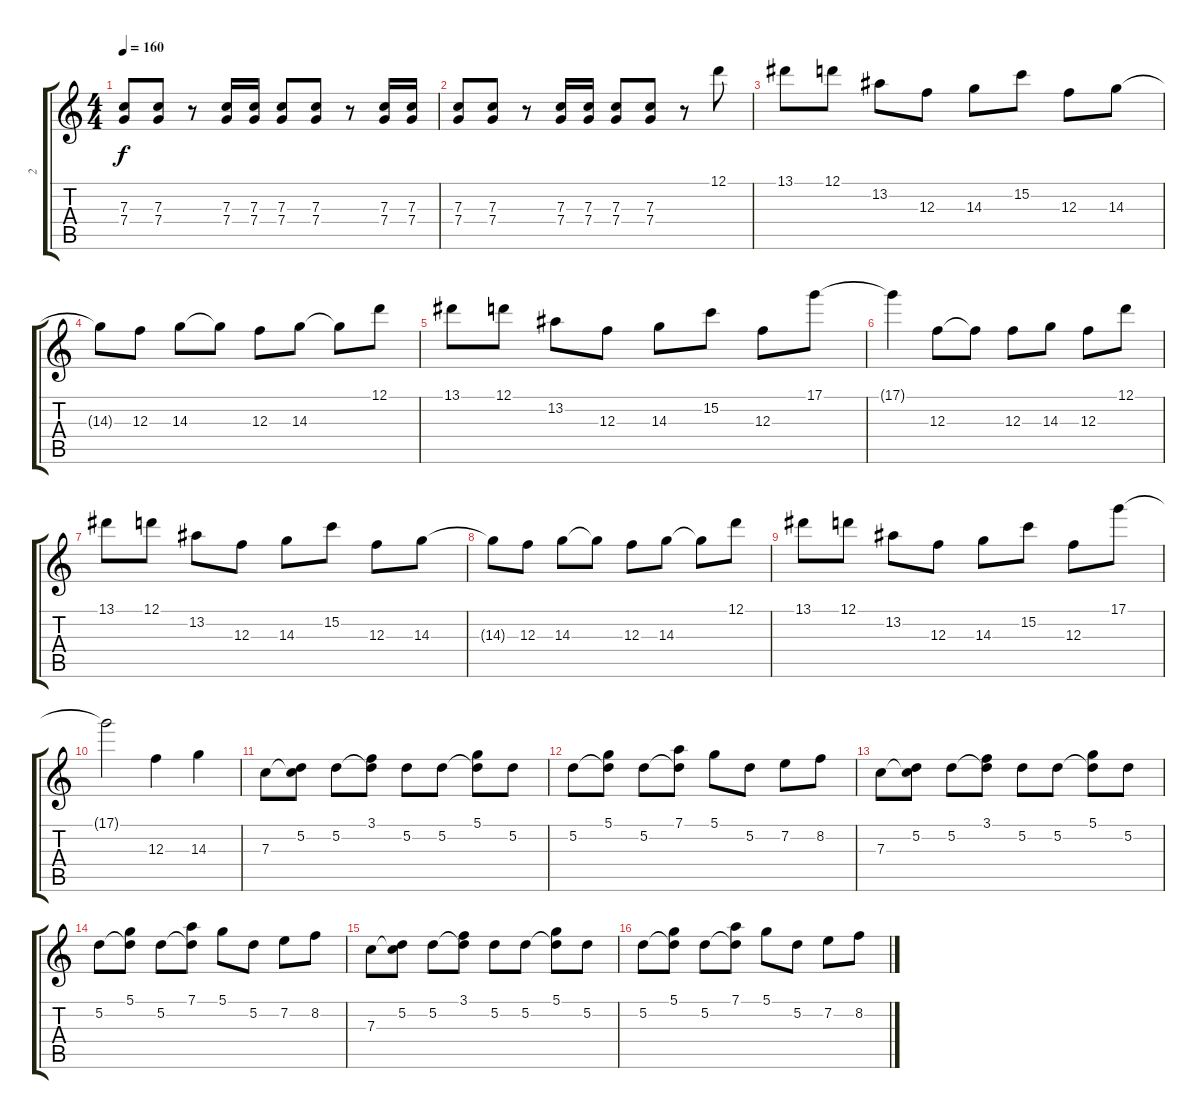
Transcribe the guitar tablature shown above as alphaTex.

\track ("2" "2") {instrument distortionguitar}
\staff {score tabs}
\tuning (D4 A3 F3 C3 G2 C2) {hide}
\ts (4 4)
\tempo 160
\clef g2
\ks c
(7.3 7.4).8{dy f} (7.3 7.4).8 r.8 (7.3 7.4).16 (7.3 7.4).16 (7.3 7.4).8 (7.3 7.4).8 r.8 (7.3 7.4).16 (7.3 7.4).16 |
(7.3 7.4).8 (7.3 7.4).8 r.8 (7.3 7.4).16 (7.3 7.4).16 (7.3 7.4).8 (7.3 7.4).8 r.8 12.1.8 |
13.1.8 12.1.8 13.2.8 12.3.8 14.3.8 15.2.8 12.3.8 14.3.8 |
14.3{t}.8 12.3.8 14.3.8 14.3{t}.8 12.3.8 14.3.8 14.3{t}.8 12.1.8 |
13.1.8 12.1.8 13.2.8 12.3.8 14.3.8 15.2.8 12.3.8 17.1.8 |
17.1{t}.4 12.3.8 12.3{t}.8 12.3.8 14.3.8 12.3.8 12.1.8 |
13.1.8 12.1.8 13.2.8 12.3.8 14.3.8 15.2.8 12.3.8 14.3.8 |
14.3{t}.8 12.3.8 14.3.8 14.3{t}.8 12.3.8 14.3.8 14.3{t}.8 12.1.8 |
13.1.8 12.1.8 13.2.8 12.3.8 14.3.8 15.2.8 12.3.8 17.1.8 |
17.1{t}.2 12.3.4 14.3.4 |
7.3.8 (5.2 7.3{t}).8 5.2.8 (3.1 5.2{t}).8 5.2.8 5.2.8 (5.1 5.2{t}).8 5.2.8 |
5.2.8 (5.1 5.2{t}).8 5.2.8 (7.1 5.2{t}).8 5.1.8 5.2.8 7.2.8 8.2.8 |
7.3.8 (5.2 7.3{t}).8 5.2.8 (3.1 5.2{t}).8 5.2.8 5.2.8 (5.1 5.2{t}).8 5.2.8 |
5.2.8 (5.1 5.2{t}).8 5.2.8 (7.1 5.2{t}).8 5.1.8 5.2.8 7.2.8 8.2.8 |
7.3.8 (5.2 7.3{t}).8 5.2.8 (3.1 5.2{t}).8 5.2.8 5.2.8 (5.1 5.2{t}).8 5.2.8 |
5.2.8 (5.1 5.2{t}).8 5.2.8 (7.1 5.2{t}).8 5.1.8 5.2.8 7.2.8 8.2.8
